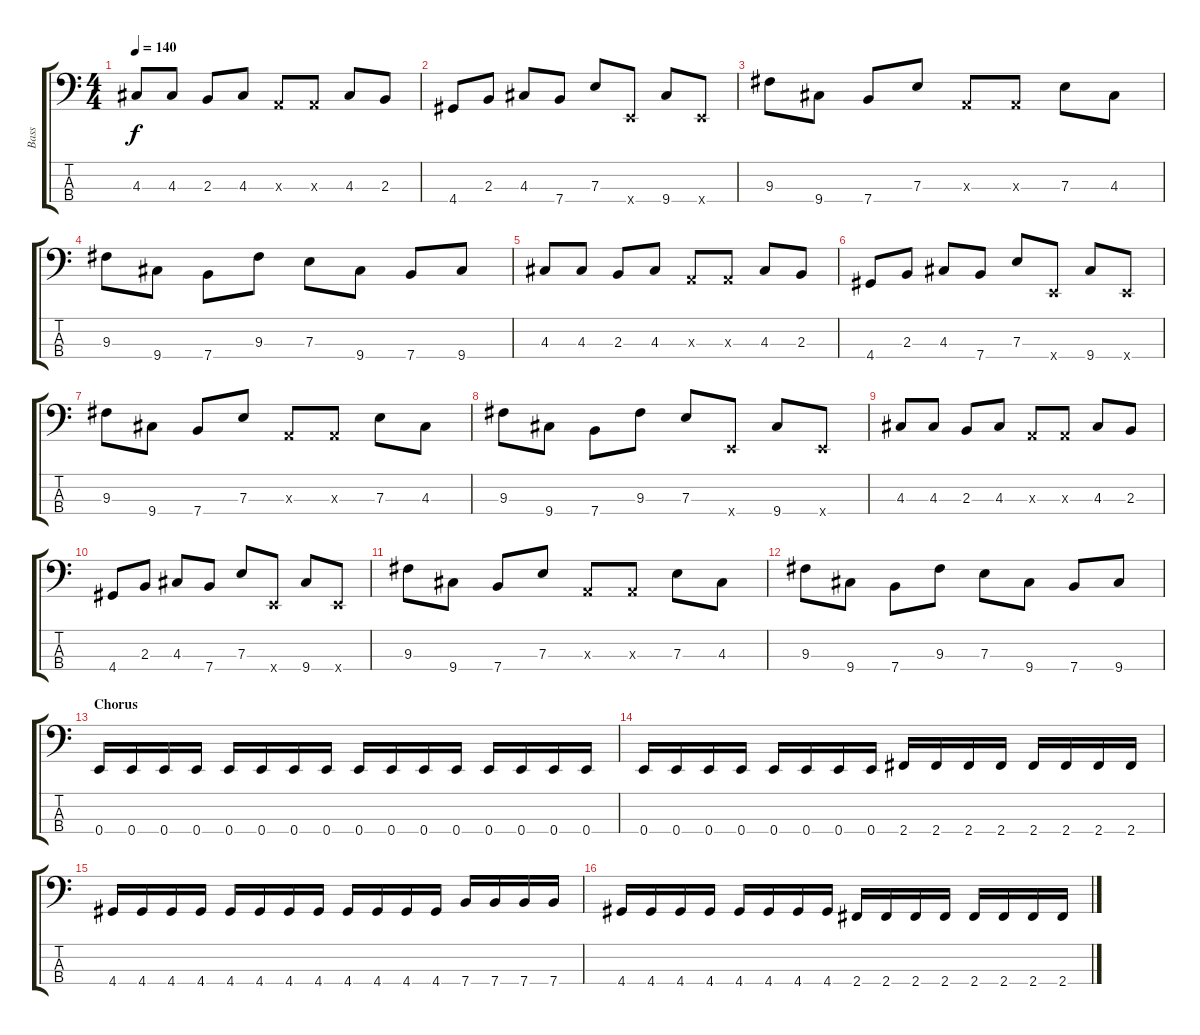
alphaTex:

\track ("Bass" "Bass") {instrument electricbasspick}
\staff {score tabs}
\tuning (G2 D2 A1 E1) {hide}
\ts (4 4)
\tempo 140
\clef f4
\ks c
4.3.8{dy f} 4.3.8 2.3.8 4.3.8 0.3{x}.8 0.3{x}.8 4.3.8 2.3.8 |
4.4.8 2.3.8 4.3.8 7.4.8 7.3.8 0.4{x}.8 9.4.8 0.4{x}.8 |
9.3.8 9.4.8 7.4.8 7.3.8 0.3{x}.8 0.3{x}.8 7.3.8 4.3.8 |
9.3.8 9.4.8 7.4.8 9.3.8 7.3.8 9.4.8 7.4.8 9.4.8 |
4.3.8 4.3.8 2.3.8 4.3.8 0.3{x}.8 0.3{x}.8 4.3.8 2.3.8 |
4.4.8 2.3.8 4.3.8 7.4.8 7.3.8 0.4{x}.8 9.4.8 0.4{x}.8 |
9.3.8 9.4.8 7.4.8 7.3.8 0.3{x}.8 0.3{x}.8 7.3.8 4.3.8 |
9.3.8 9.4.8 7.4.8 9.3.8 7.3.8 0.4{x}.8 9.4.8 0.4{x}.8 |
4.3.8 4.3.8 2.3.8 4.3.8 0.3{x}.8 0.3{x}.8 4.3.8 2.3.8 |
4.4.8 2.3.8 4.3.8 7.4.8 7.3.8 0.4{x}.8 9.4.8 0.4{x}.8 |
9.3.8 9.4.8 7.4.8 7.3.8 0.3{x}.8 0.3{x}.8 7.3.8 4.3.8 |
9.3.8 9.4.8 7.4.8 9.3.8 7.3.8 9.4.8 7.4.8 9.4.8 |
\section ("" "Chorus")
0.4.16 0.4.16 0.4.16 0.4.16 0.4.16 0.4.16 0.4.16 0.4.16 0.4.16 0.4.16 0.4.16 0.4.16 0.4.16 0.4.16 0.4.16 0.4.16 |
0.4.16 0.4.16 0.4.16 0.4.16 0.4.16 0.4.16 0.4.16 0.4.16 2.4.16 2.4.16 2.4.16 2.4.16 2.4.16 2.4.16 2.4.16 2.4.16 |
4.4.16 4.4.16 4.4.16 4.4.16 4.4.16 4.4.16 4.4.16 4.4.16 4.4.16 4.4.16 4.4.16 4.4.16 7.4.16 7.4.16 7.4.16 7.4.16 |
4.4.16 4.4.16 4.4.16 4.4.16 4.4.16 4.4.16 4.4.16 4.4.16 2.4.16 2.4.16 2.4.16 2.4.16 2.4.16 2.4.16 2.4.16 2.4.16
